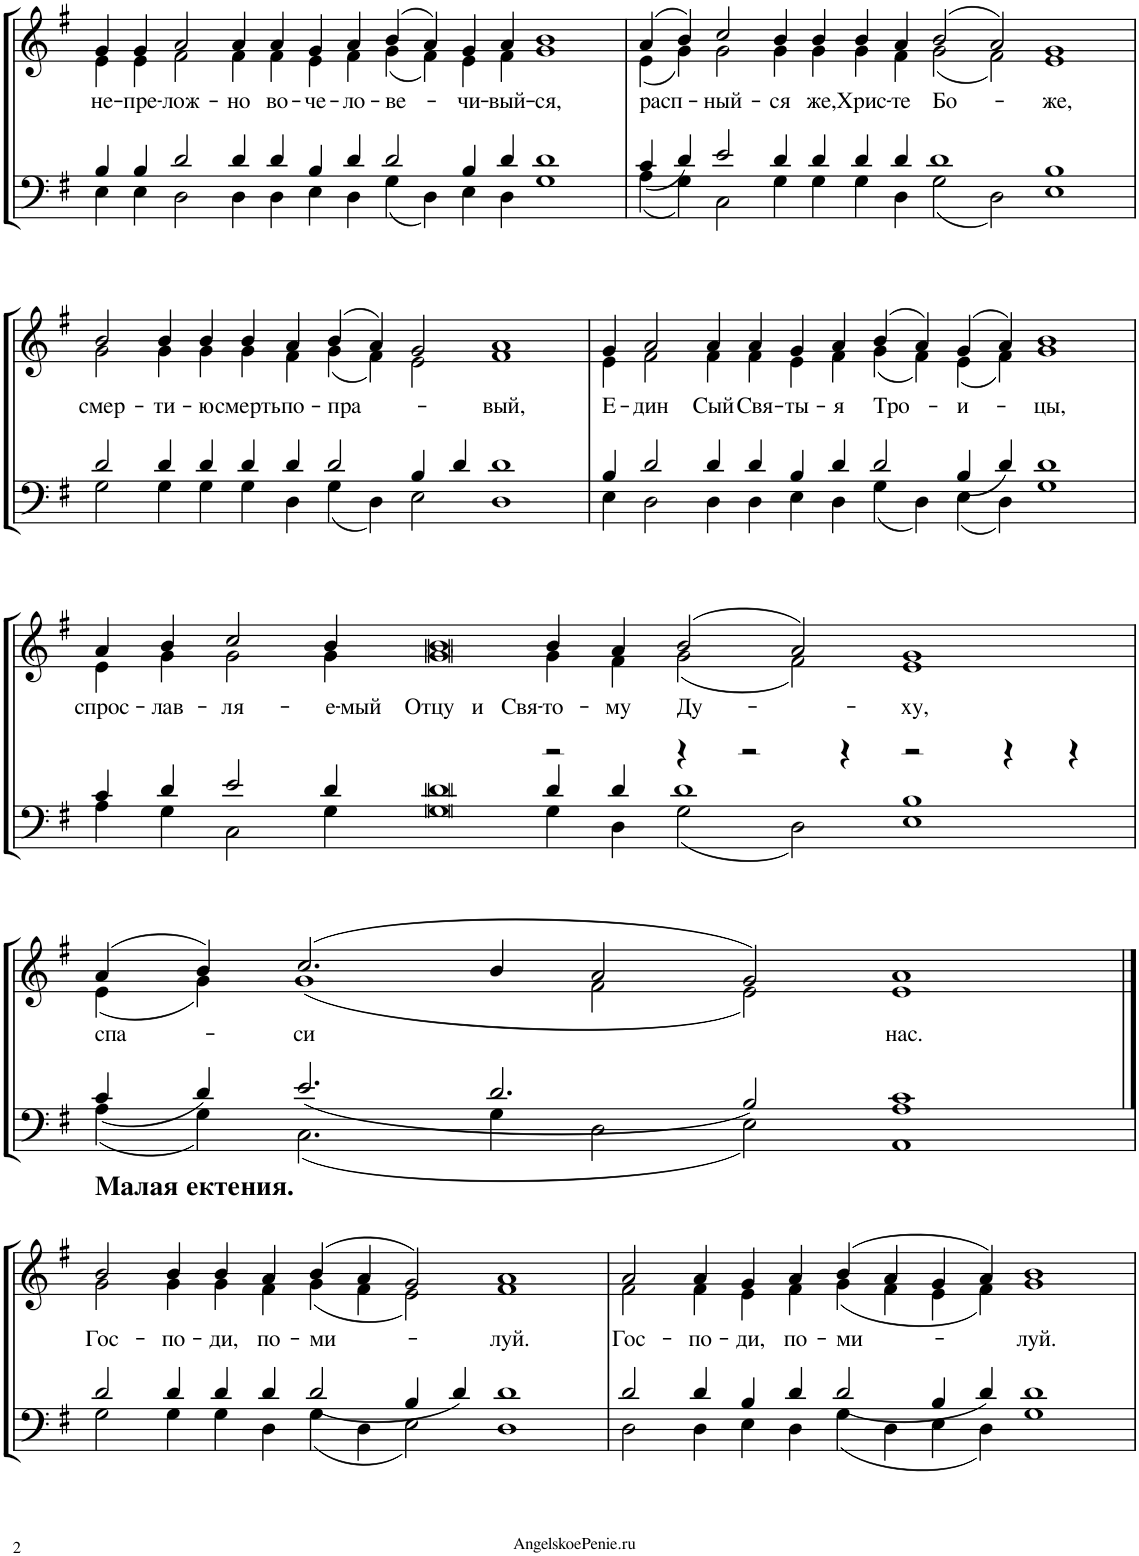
**kern	**kern	**text
*part1	*part1	*part1
*staff2	*staff1	*staff1
*I"Piano	*	*
*I'Pno.	*	*
!!LO:PB:g=z
*clefF4	*clefG2	*
*k[f#]	*k[f#]	*
*M63/4	*M63/4	*
=5	=5	=5
*^	*	*
*	*^	*	*
!	!	!	!	!LO:LY:b
*	*	*	*^	*
000ryy	4B/	4E\	4g/	4e\	не-
!	!	!	!	!	!LO:LY:b
.	4B/	4E\	4g/	4e\	-пре-
!	!	!	!	!	!LO:LY:b
.	2d/	2D\	2a/	2f#\	-лож-
!	!	!	!	!	!LO:LY:b
.	4d/	4D\	4a/	4f#\	-но
!	!	!	!	!	!LO:LY:b
.	4d/	4D\	4a/	4f#\	во-
!	!	!	!	!	!LO:LY:b
.	4B/	4E\	4g/	4e\	-че-
!	!	!	!	!	!LO:LY:b
.	4d/	4D\	4a/	4f#\	-ло-
!	!	!	!	!	!LO:LY:b
.	2d/	4G\	(4b/	(4g\	-ве-
.	.	4D\	4a/)	4f#\)	.
!	!	!	!	!	!LO:LY:b
.	4B/	4E\	4g/	4e\	-чи-
!	!	!	!	!	!LO:LY:b
.	4d/	4D\	4a/	4f#\	-вый-
!	!	!	!	!	!LO:LY:b
.	1d	1G	1b	1g	-ся,
.	1ryy	1ryy	000ryy	000ryy	.
.	1ryy	1ryy	.	.	.
.	1ryy	1ryy	.	.	.
.	1ryy	1ryy	.	.	.
4%31ryy	1ryy	1ryy	.	.	.
.	1ryy	1ryy	.	.	.
.	1ryy	1ryy	.	.	.
.	1ryy	1ryy	.	.	.
.	4%15ryy	4%15ryy	4%15ryy	4%15ryy	.
=6	=6	=6	=6	=6	=6
!	!	!	!	!	!LO:LY:b
000ryy	4c/	4A\	(4a/	(4e\	расп-
.	4d/	4G\	4b/)	4g\)	.
!	!	!	!	!	!LO:LY:b
.	2e/	2C\	2cc/	2g\	-ный-
!	!	!	!	!	!LO:LY:b
.	4d/	4G\	4b/	4g\	-ся
!	!	!	!	!	!LO:LY:b
.	4d/	4G\	4b/	4g\	же,
!	!	!	!	!	!LO:LY:b
.	4d/	4G\	4b/	4g\	Хрис-
!	!	!	!	!	!LO:LY:b
.	4d/	4D\	4a/	4f#\	-те
!	!	!	!	!	!LO:LY:b
.	1d	2G\	(2b/	(2g\	Бо-
.	.	2D\	2a/)	2f#\)	.
!	!	!	!	!	!LO:LY:b
.	1B	1E	1g	1e	-же,
.	1ryy	1ryy	000ryy	000ryy	.
.	1ryy	1ryy	.	.	.
.	1ryy	1ryy	.	.	.
.	1ryy	1ryy	.	.	.
4%31ryy	1ryy	1ryy	.	.	.
.	1ryy	1ryy	.	.	.
.	1ryy	1ryy	.	.	.
.	1ryy	1ryy	.	.	.
.	4%15ryy	4%15ryy	4%15ryy	4%15ryy	.
!!LO:LB:g=z	!!
=7	=7	=7	=7	=7	=7
!	!	!	!	!	!LO:LY:b
000ryy	2d/	2G\	2b/	2g\	смер-
!	!	!	!	!	!LO:LY:b
.	4d/	4G\	4b/	4g\	-ти-
!	!	!	!	!	!LO:LY:b
.	4d/	4G\	4b/	4g\	-ю
!	!	!	!	!	!LO:LY:b
.	4d/	4G\	4b/	4g\	смерть
!	!	!	!	!	!LO:LY:b
.	4d/	4D\	4a/	4f#\	по-
!	!	!	!	!	!LO:LY:b
.	2d/	4G\	(4b/	(4g\	-пра-
.	.	4D\	4a/)	4f#\)	.
.	4B/	2E\	2g/	2e\	.
.	4d/	.	.	.	.
!	!	!	!	!	!LO:LY:b
.	1d	1D	1a	1f#	-вый,
.	1ryy	1ryy	000ryy	000ryy	.
.	1ryy	1ryy	.	.	.
.	1ryy	1ryy	.	.	.
.	1ryy	1ryy	.	.	.
.	1ryy	1ryy	.	.	.
4%31ryy	.	.	.	.	.
.	1ryy	1ryy	.	.	.
.	1ryy	1ryy	.	.	.
.	1ryy	1ryy	.	.	.
.	1ryy	1ryy	00ryy	00ryy	.
.	1ryy	1ryy	.	.	.
.	1ryy	1ryy	.	.	.
.	1ryy	1ryy	.	.	.
.	4ryy	4ryy	4ryy	4ryy	.
=8	=8	=8	=8	=8	=8
!	!	!	!	!	!LO:LY:b
000ryy	4B/	4E\	4g/	4e\	Е-
!	!	!	!	!	!LO:LY:b
.	2d/	2D\	2a/	2f#\	-дин
!	!	!	!	!	!LO:LY:b
.	4d/	4D\	4a/	4f#\	Сый
!	!	!	!	!	!LO:LY:b
.	4d/	4D\	4a/	4f#\	Свя-
!	!	!	!	!	!LO:LY:b
.	4B/	4E\	4g/	4e\	-ты-
!	!	!	!	!	!LO:LY:b
.	4d/	4D\	4a/	4f#\	-я
!	!	!	!	!	!LO:LY:b
.	2d/	4G\	(4b/	(4g\	Тро-
.	.	4D\	4a/)	4f#\)	.
!	!	!	!	!	!LO:LY:b
.	4B/	4E\	(4g/	(4e\	-и-
.	4d/	4D\	4a/)	4f#\)	.
!	!	!	!	!	!LO:LY:b
.	1d	1G	1b	1g	-цы,
.	000.ryy	000.ryy	000.ryy	000.ryy	.
4%31ryy	.	.	.	.	.
!!LO:LB:g=z	!!
=9	=9	=9	=9	=9	=9
!	!	!	!	!	!LO:LY:b
1.ryy	4c/	4A\	4a/	4e\	спрос-
!	!	!	!	!	!LO:LY:b
.	4d/	4G\	4b/	4g\	-лав-
!	!	!	!	!	!LO:LY:b
.	2e/	2C\	2cc/	2g\	-ля-
!	!	!	!	!	!LO:LY:b
.	4d/	4G\	4b/	4g\	-е-
!	!	!	!	!	!LO:LY:b
.	4d	4G	4b	4g	-мый Отцу и Свя-
!	!	!	!	!	!LO:LY:b
2r	4d/	4G\	4b/	4g\	-то-
!	!	!	!	!	!LO:LY:b
.	4d/	4D\	4a/	4f#\	-му
!	!	!	!	!	!LO:LY:b
4r	1d	2G\	(2b/	(2g\	Ду-
2r	.	.	.	.	.
.	.	2D\	2a/)	2f#\)	.
4r	.	.	.	.	.
!	!	!	!	!	!LO:LY:b
2r	1B	1E	1g	1e	-ху,
4r	.	.	.	.	.
4r	.	.	.	.	.
!!LO:LB:g=z	!!
=10	=10	=10	=10	=10	=10
!	!	!	!	!	!LO:LY:b
000ryy	4c/	4A\	(4a/	(4e\	спа-
.	4d/	4G\	4b/)	4g\)	.
!	!	!	!	!	!LO:LY:b
.	2.e/	2.C\	(2.cc/	(1g	-си
.	2.d/	4G\	4b/	.	.
.	.	2D\	2a/	2f#\	.
.	2B/	2E\	2g/)	2e\)	.
!	!	!	!	!	!LO:LY:b
.	1c	1AA 1A	1a	1e	нас.
.	1ryy	1ryy	000ryy	000ryy	.
.	1ryy	1ryy	.	.	.
.	1ryy	1ryy	.	.	.
.	1ryy	1ryy	.	.	.
.	1ryy	1ryy	.	.	.
4%31ryy	.	.	.	.	.
.	1ryy	1ryy	.	.	.
.	1ryy	1ryy	.	.	.
.	1ryy	1ryy	.	.	.
.	1ryy	1ryy	00ryy	00ryy	.
.	1ryy	1ryy	.	.	.
.	1ryy	1ryy	.	.	.
.	1ryy	1ryy	.	.	.
.	4ryy	4ryy	4ryy	4ryy	.
!!LO:LB:g=z	!!
==1	==1	==1	==1	==1	==1
!	!	!	!LO:TX:a:B:t=Малая ектения.	!	!
!	!	!	!	!	!LO:LY:b
000ryy	2d/	2G\	2b/	2g\	Гос-
!	!	!	!	!	!LO:LY:b
.	4d/	4G\	4b/	4g\	-по-
!	!	!	!	!	!LO:LY:b
.	4d/	4G\	4b/	4g\	-ди,
!	!	!	!	!	!LO:LY:b
.	4d/	4D\	4a/	4f#\	по-
!	!	!	!	!	!LO:LY:b
.	2d/	4G\	(4b/	(4g\	-ми-
.	.	4D\	4a/	4f#\	.
.	4B/	2E\	2g/)	2e\)	.
.	4d/	.	.	.	.
!	!	!	!	!	!LO:LY:b
.	1d	1D	1a	1f#	-луй.
.	1ryy	1ryy	000ryy	000ryy	.
.	1ryy	1ryy	.	.	.
.	1ryy	1ryy	.	.	.
.	1ryy	1ryy	.	.	.
.	1ryy	1ryy	.	.	.
4%31ryy	.	.	.	.	.
.	2%15ryy	2%15ryy	.	.	.
.	.	.	00ryy	00ryy	.
.	.	.	2ryy	2ryy	.
=2	=2	=2	=2	=2	=2
!	!	!	!	!	!LO:LY:b
000ryy	2d/	2D\	2a/	2f#\	Гос-
!	!	!	!	!	!LO:LY:b
.	4d/	4D\	4a/	4f#\	-по-
!	!	!	!	!	!LO:LY:b
.	4B/	4E\	4g/	4e\	-ди,
!	!	!	!	!	!LO:LY:b
.	4d/	4D\	4a/	4f#\	по-
!	!	!	!	!	!LO:LY:b
.	2d/	4G\	(4b/	(4g\	-ми-
.	.	4D\	4a/	4f#\	.
.	4B/	4E\	4g/	4e\	.
.	4d/	4D\	4a/)	4f#\)	.
!	!	!	!	!	!LO:LY:b
.	1d	1G	1b	1g	-луй.
.	1ryy	1ryy	000ryy	000ryy	.
.	1ryy	1ryy	.	.	.
.	1ryy	1ryy	.	.	.
.	1ryy	1ryy	.	.	.
.	1ryy	1ryy	.	.	.
4%31ryy	.	.	.	.	.
.	2%15ryy	2%15ryy	.	.	.
.	.	.	00ryy	00ryy	.
.	.	.	2ryy	2ryy	.
*v	*v	*v	*	*	*
*	*v	*v	*
=	=	=
*-	*-	*-
